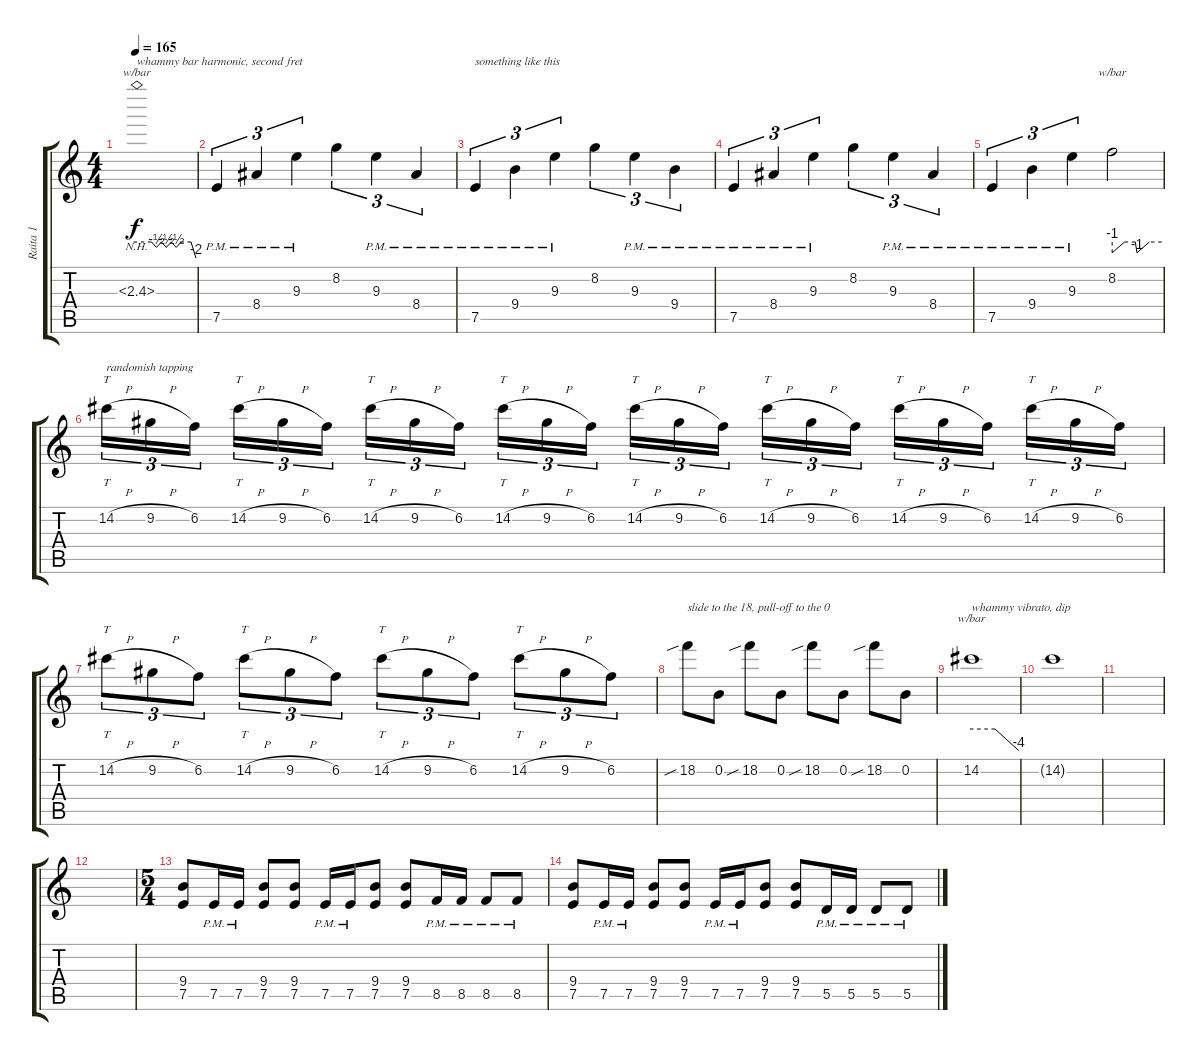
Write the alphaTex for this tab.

\track ("Raita 1" "Raita 1") {instrument distortionguitar}
\staff {score tabs}
\tuning (E4 B3 G3 D3 A2 E2) {hide}
\ts (4 4)
\tempo 165
\clef g2
\ks c
2.3{nh}.1{tbe (custom default 0 0 15 0 20 -2 25 0 30 -2 35 0 40 -2 45 0 55 0 60 -8) txt "whammy bar harmonic, second fret" dy f} |
7.5{pm}.4{tu (3 2)} 8.4{pm}.4{tu (3 2)} 9.3{pm}.4{tu (3 2)} 8.2.4{tu (3 2)} 9.3{pm}.4{tu (3 2)} 8.4{pm}.4{tu (3 2)} |
7.5{pm}.4{tu (3 2) txt "something like this"} 9.4{pm}.4{tu (3 2)} 9.3{pm}.4{tu (3 2)} 8.2.4{tu (3 2)} 9.3{pm}.4{tu (3 2)} 9.4{pm}.4{tu (3 2)} |
7.5{pm}.4{tu (3 2)} 8.4{pm}.4{tu (3 2)} 9.3{pm}.4{tu (3 2)} 8.2.4{tu (3 2)} 9.3{pm}.4{tu (3 2)} 8.4{pm}.4{tu (3 2)} |
7.5{pm}.4{tu (3 2)} 9.4{pm}.4{tu (3 2)} 9.3{pm}.4{tu (3 2)} 8.2.2{tbe (custom default 0 -4 15 0 28 0 30 -4 45 0 60 0)} |
14.2{h}.16{tt tu (3 2) txt "randomish tapping"} 9.2{h}.16{tu (3 2)} 6.2.16{tu (3 2)} 14.2{h}.16{tt tu (3 2)} 9.2{h}.16{tu (3 2)} 6.2.16{tu (3 2)} 14.2{h}.16{tt tu (3 2)} 9.2{h}.16{tu (3 2)} 6.2.16{tu (3 2)} 14.2{h}.16{tt tu (3 2)} 9.2{h}.16{tu (3 2)} 6.2.16{tu (3 2)} 14.2{h}.16{tt tu (3 2)} 9.2{h}.16{tu (3 2)} 6.2.16{tu (3 2)} 14.2{h}.16{tt tu (3 2)} 9.2{h}.16{tu (3 2)} 6.2.16{tu (3 2)} 14.2{h}.16{tt tu (3 2)} 9.2{h}.16{tu (3 2)} 6.2.16{tu (3 2)} 14.2{h}.16{tt tu (3 2)} 9.2{h}.16{tu (3 2)} 6.2.16{tu (3 2)} |
14.2{h}.8{tt tu (3 2)} 9.2{h}.8{tu (3 2)} 6.2.8{tu (3 2)} 14.2{h}.8{tt tu (3 2)} 9.2{h}.8{tu (3 2)} 6.2.8{tu (3 2)} 14.2{h}.8{tt tu (3 2)} 9.2{h}.8{tu (3 2)} 6.2.8{tu (3 2)} 14.2{h}.8{tt tu (3 2)} 9.2{h}.8{tu (3 2)} 6.2.8{tu (3 2)} |
18.2{sib}.8{txt "slide to the 18, pull-off to the 0"} 0.2.8 18.2{sib}.8 0.2.8 18.2{sib}.8 0.2.8 18.2{sib}.8 0.2.8 |
14.2.1{tbe (custom default 0 0 30 0 60 -16) txt "whammy vibrato, dip"} |
14.2{t}.1 |
|
|
\ts (5 4)
(9.4 7.5).8 7.5{pm}.16 7.5{pm}.16 (9.4 7.5).8 (9.4 7.5).8 7.5{pm}.16 7.5{pm}.16 (9.4 7.5).8 (9.4 7.5).8 8.5{pm}.16 8.5{pm}.16 8.5{pm}.8 8.5{pm}.8 |
(9.4 7.5).8 7.5{pm}.16 7.5{pm}.16 (9.4 7.5).8 (9.4 7.5).8 7.5{pm}.16 7.5{pm}.16 (9.4 7.5).8 (9.4 7.5).8 5.5{pm}.16 5.5{pm}.16 5.5{pm}.8 5.5{pm}.8
